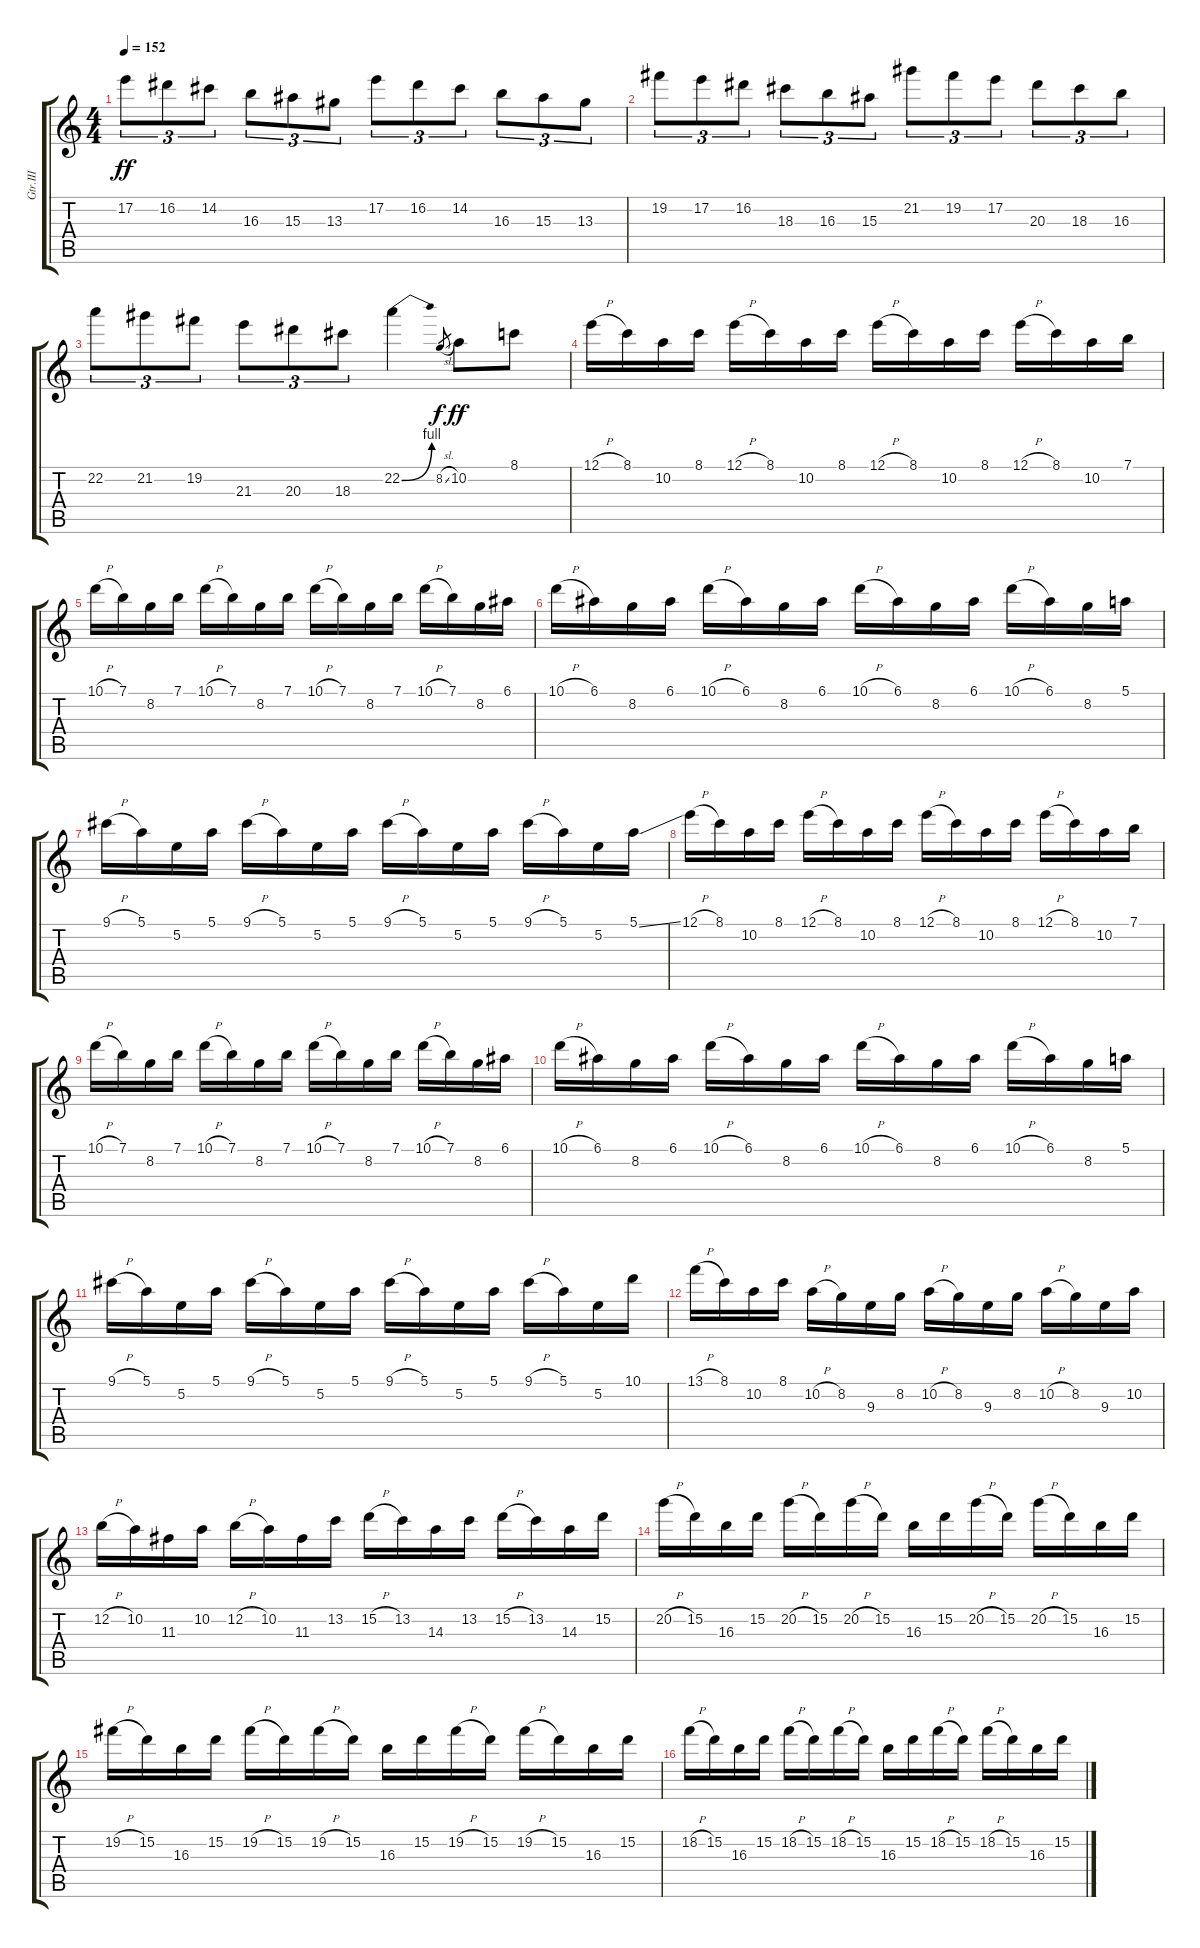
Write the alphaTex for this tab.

\track ("Gtr.III" "Gtr.III") {instrument distortionguitar}
\staff {score tabs}
\tuning (E4 B3 G3 D3 A2 E2) {hide}
\ts (4 4)
\tempo 152
\clef g2
\ks c
17.2.8{tu (3 2) dy ff} 16.2.8{tu (3 2)} 14.2.8{tu (3 2)} 16.3.8{tu (3 2)} 15.3.8{tu (3 2)} 13.3.8{tu (3 2)} 17.2.8{tu (3 2)} 16.2.8{tu (3 2)} 14.2.8{tu (3 2)} 16.3.8{tu (3 2)} 15.3.8{tu (3 2)} 13.3.8{tu (3 2)} |
19.2.8{tu (3 2)} 17.2.8{tu (3 2)} 16.2.8{tu (3 2)} 18.3.8{tu (3 2)} 16.3.8{tu (3 2)} 15.3.8{tu (3 2)} 21.2.8{tu (3 2)} 19.2.8{tu (3 2)} 17.2.8{tu (3 2)} 20.3.8{tu (3 2)} 18.3.8{tu (3 2)} 16.3.8{tu (3 2)} |
22.2.8{tu (3 2)} 21.2.8{tu (3 2)} 19.2.8{tu (3 2)} 21.3.8{tu (3 2)} 20.3.8{tu (3 2)} 18.3.8{tu (3 2)} 22.2{be (bend 0 0 60 4)}.4 8.2{sl}.8{gr dy f} 10.2.8{dy ff} 8.1.8 |
12.1{h}.16 8.1.16 10.2.16 8.1.16 12.1{h}.16 8.1.16 10.2.16 8.1.16 12.1{h}.16 8.1.16 10.2.16 8.1.16 12.1{h}.16 8.1.16 10.2.16 7.1.16 |
10.1{h}.16 7.1.16 8.2.16 7.1.16 10.1{h}.16 7.1.16 8.2.16 7.1.16 10.1{h}.16 7.1.16 8.2.16 7.1.16 10.1{h}.16 7.1.16 8.2.16 6.1.16 |
10.1{h}.16 6.1.16 8.2.16 6.1.16 10.1{h}.16 6.1.16 8.2.16 6.1.16 10.1{h}.16 6.1.16 8.2.16 6.1.16 10.1{h}.16 6.1.16 8.2.16 5.1.16 |
9.1{h}.16 5.1.16 5.2.16 5.1.16 9.1{h}.16 5.1.16 5.2.16 5.1.16 9.1{h}.16 5.1.16 5.2.16 5.1.16 9.1{h}.16 5.1.16 5.2.16 5.1{ss}.16 |
12.1{h}.16 8.1.16 10.2.16 8.1.16 12.1{h}.16 8.1.16 10.2.16 8.1.16 12.1{h}.16 8.1.16 10.2.16 8.1.16 12.1{h}.16 8.1.16 10.2.16 7.1.16 |
10.1{h}.16 7.1.16 8.2.16 7.1.16 10.1{h}.16 7.1.16 8.2.16 7.1.16 10.1{h}.16 7.1.16 8.2.16 7.1.16 10.1{h}.16 7.1.16 8.2.16 6.1.16 |
10.1{h}.16 6.1.16 8.2.16 6.1.16 10.1{h}.16 6.1.16 8.2.16 6.1.16 10.1{h}.16 6.1.16 8.2.16 6.1.16 10.1{h}.16 6.1.16 8.2.16 5.1.16 |
9.1{h}.16 5.1.16 5.2.16 5.1.16 9.1{h}.16 5.1.16 5.2.16 5.1.16 9.1{h}.16 5.1.16 5.2.16 5.1.16 9.1{h}.16 5.1.16 5.2.16 10.1.16 |
13.1{h}.16 8.1.16 10.2.16 8.1.16 10.2{h}.16 8.2.16 9.3.16 8.2.16 10.2{h}.16 8.2.16 9.3.16 8.2.16 10.2{h}.16 8.2.16 9.3.16 10.2.16 |
12.2{h}.16 10.2.16 11.3.16 10.2.16 12.2{h}.16 10.2.16 11.3.16 13.2.16 15.2{h}.16 13.2.16 14.3.16 13.2.16 15.2{h}.16 13.2.16 14.3.16 15.2.16 |
20.2{h}.16 15.2.16 16.3.16 15.2.16 20.2{h}.16 15.2.16 20.2{h}.16 15.2.16 16.3.16 15.2.16 20.2{h}.16 15.2.16 20.2{h}.16 15.2.16 16.3.16 15.2.16 |
19.2{h}.16 15.2.16 16.3.16 15.2.16 19.2{h}.16 15.2.16 19.2{h}.16 15.2.16 16.3.16 15.2.16 19.2{h}.16 15.2.16 19.2{h}.16 15.2.16 16.3.16 15.2.16 |
18.2{h}.16 15.2.16 16.3.16 15.2.16 18.2{h}.16 15.2.16 18.2{h}.16 15.2.16 16.3.16 15.2.16 18.2{h}.16 15.2.16 18.2{h}.16 15.2.16 16.3.16 15.2.16
